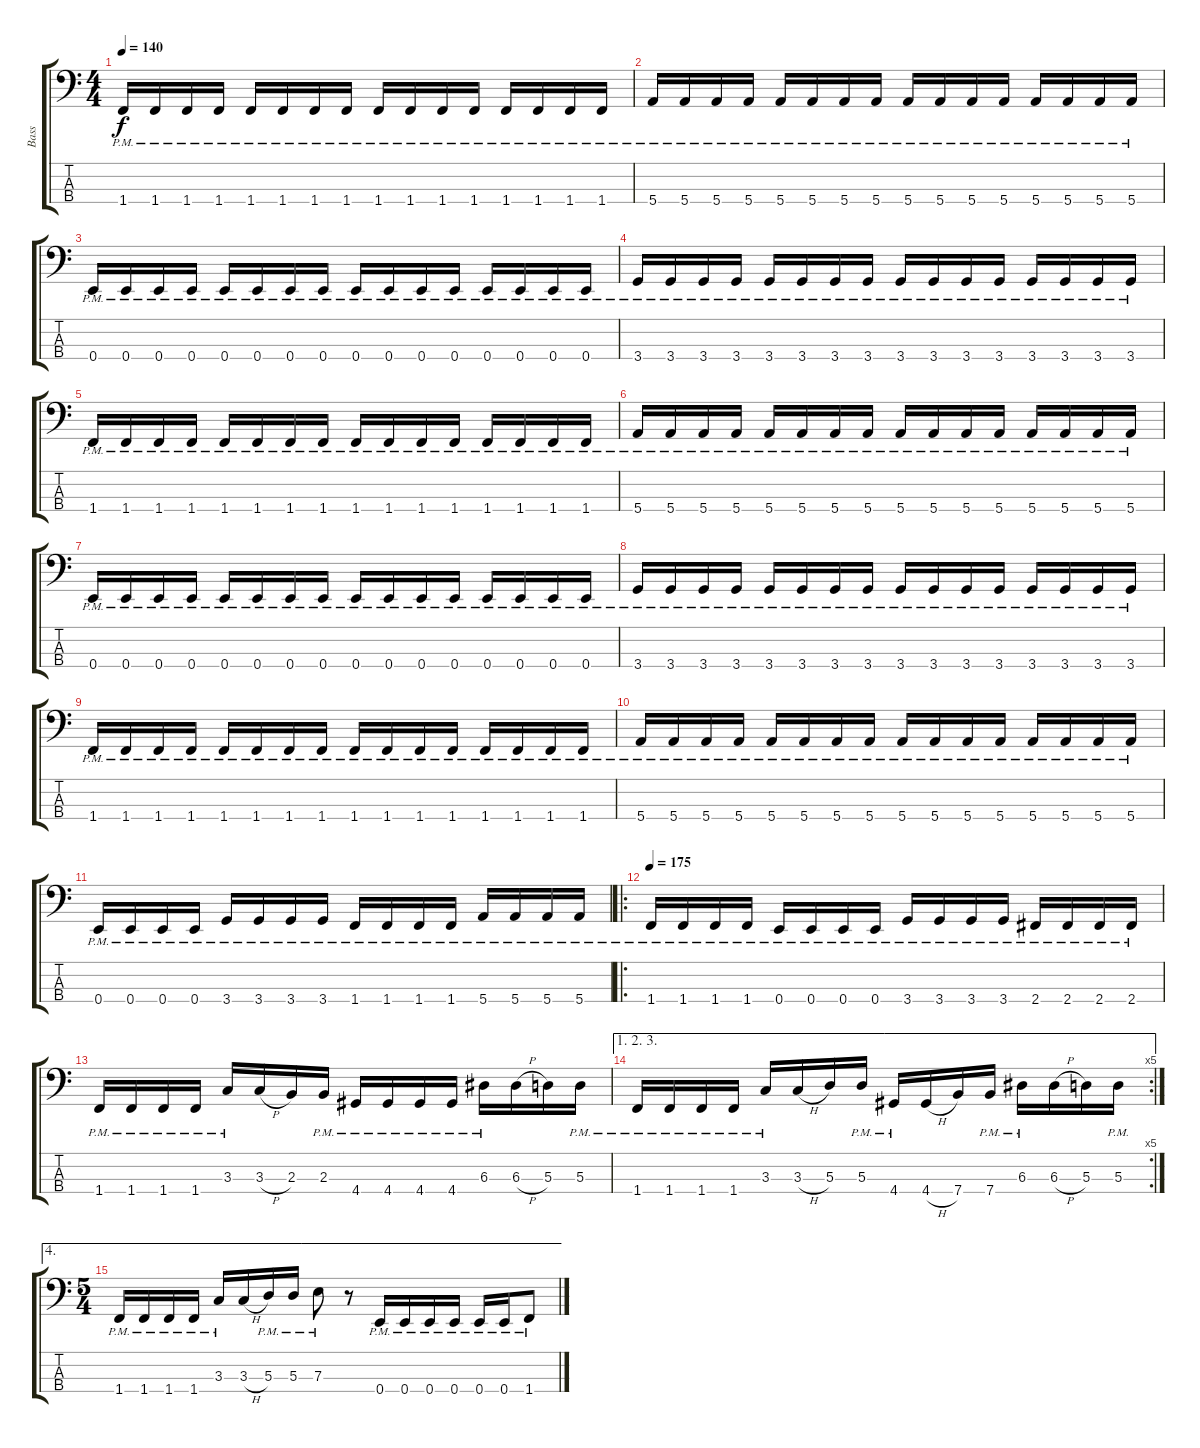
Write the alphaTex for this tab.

\track ("Bass" "Bass") {instrument electricbasspick}
\staff {score tabs}
\tuning (G2 D2 A1 E1) {hide}
\ts (4 4)
\tempo 140
\clef f4
\ks c
1.4{pm}.16{dy f} 1.4{pm}.16 1.4{pm}.16 1.4{pm}.16 1.4{pm}.16 1.4{pm}.16 1.4{pm}.16 1.4{pm}.16 1.4{pm}.16 1.4{pm}.16 1.4{pm}.16 1.4{pm}.16 1.4{pm}.16 1.4{pm}.16 1.4{pm}.16 1.4{pm}.16 |
5.4{pm}.16 5.4{pm}.16 5.4{pm}.16 5.4{pm}.16 5.4{pm}.16 5.4{pm}.16 5.4{pm}.16 5.4{pm}.16 5.4{pm}.16 5.4{pm}.16 5.4{pm}.16 5.4{pm}.16 5.4{pm}.16 5.4{pm}.16 5.4{pm}.16 5.4{pm}.16 |
0.4{pm}.16 0.4{pm}.16 0.4{pm}.16 0.4{pm}.16 0.4{pm}.16 0.4{pm}.16 0.4{pm}.16 0.4{pm}.16 0.4{pm}.16 0.4{pm}.16 0.4{pm}.16 0.4{pm}.16 0.4{pm}.16 0.4{pm}.16 0.4{pm}.16 0.4{pm}.16 |
3.4{pm}.16 3.4{pm}.16 3.4{pm}.16 3.4{pm}.16 3.4{pm}.16 3.4{pm}.16 3.4{pm}.16 3.4{pm}.16 3.4{pm}.16 3.4{pm}.16 3.4{pm}.16 3.4{pm}.16 3.4{pm}.16 3.4{pm}.16 3.4{pm}.16 3.4{pm}.16 |
1.4{pm}.16 1.4{pm}.16 1.4{pm}.16 1.4{pm}.16 1.4{pm}.16 1.4{pm}.16 1.4{pm}.16 1.4{pm}.16 1.4{pm}.16 1.4{pm}.16 1.4{pm}.16 1.4{pm}.16 1.4{pm}.16 1.4{pm}.16 1.4{pm}.16 1.4{pm}.16 |
5.4{pm}.16 5.4{pm}.16 5.4{pm}.16 5.4{pm}.16 5.4{pm}.16 5.4{pm}.16 5.4{pm}.16 5.4{pm}.16 5.4{pm}.16 5.4{pm}.16 5.4{pm}.16 5.4{pm}.16 5.4{pm}.16 5.4{pm}.16 5.4{pm}.16 5.4{pm}.16 |
0.4{pm}.16 0.4{pm}.16 0.4{pm}.16 0.4{pm}.16 0.4{pm}.16 0.4{pm}.16 0.4{pm}.16 0.4{pm}.16 0.4{pm}.16 0.4{pm}.16 0.4{pm}.16 0.4{pm}.16 0.4{pm}.16 0.4{pm}.16 0.4{pm}.16 0.4{pm}.16 |
3.4{pm}.16 3.4{pm}.16 3.4{pm}.16 3.4{pm}.16 3.4{pm}.16 3.4{pm}.16 3.4{pm}.16 3.4{pm}.16 3.4{pm}.16 3.4{pm}.16 3.4{pm}.16 3.4{pm}.16 3.4{pm}.16 3.4{pm}.16 3.4{pm}.16 3.4{pm}.16 |
1.4{pm}.16 1.4{pm}.16 1.4{pm}.16 1.4{pm}.16 1.4{pm}.16 1.4{pm}.16 1.4{pm}.16 1.4{pm}.16 1.4{pm}.16 1.4{pm}.16 1.4{pm}.16 1.4{pm}.16 1.4{pm}.16 1.4{pm}.16 1.4{pm}.16 1.4{pm}.16 |
5.4{pm}.16 5.4{pm}.16 5.4{pm}.16 5.4{pm}.16 5.4{pm}.16 5.4{pm}.16 5.4{pm}.16 5.4{pm}.16 5.4{pm}.16 5.4{pm}.16 5.4{pm}.16 5.4{pm}.16 5.4{pm}.16 5.4{pm}.16 5.4{pm}.16 5.4{pm}.16 |
0.4{pm}.16 0.4{pm}.16 0.4{pm}.16 0.4{pm}.16 3.4{pm}.16 3.4{pm}.16 3.4{pm}.16 3.4{pm}.16 1.4{pm}.16 1.4{pm}.16 1.4{pm}.16 1.4{pm}.16 5.4{pm}.16 5.4{pm}.16 5.4{pm}.16 5.4{pm}.16 |
\ro
\tempo 175
1.4{pm}.16 1.4{pm}.16 1.4{pm}.16 1.4{pm}.16 0.4{pm}.16 0.4{pm}.16 0.4{pm}.16 0.4{pm}.16 3.4{pm}.16 3.4{pm}.16 3.4{pm}.16 3.4{pm}.16 2.4{pm}.16 2.4{pm}.16 2.4{pm}.16 2.4{pm}.16 |
1.4{pm}.16 1.4{pm}.16 1.4{pm}.16 1.4{pm}.16 3.3{pm}.16 3.3{h}.16 2.3.16 2.3{pm}.16 4.4{pm}.16 4.4{pm}.16 4.4{pm}.16 4.4{pm}.16 6.3{pm}.16 6.3{h}.16 5.3.16 5.3{pm}.16 |
\ae (1 2 3)
\rc 5
1.4{pm}.16 1.4{pm}.16 1.4{pm}.16 1.4{pm}.16 3.3{pm}.16 3.3{h}.16 5.3.16 5.3{pm}.16 4.4{pm}.16 4.4{h}.16 7.4.16 7.4{pm}.16 6.3{pm}.16 6.3{h}.16 5.3.16 5.3{pm}.16 |
\ae 4
\ts (5 4)
1.4{pm}.16 1.4{pm}.16 1.4{pm}.16 1.4{pm}.16 3.3{pm}.16 3.3{h}.16 5.3{pm}.16 5.3{pm}.16 7.3{pm}.8 r.8 0.4{pm}.16 0.4{pm}.16 0.4{pm}.16 0.4{pm}.16 0.4{pm}.16 0.4{pm}.16 1.4{pm}.8
